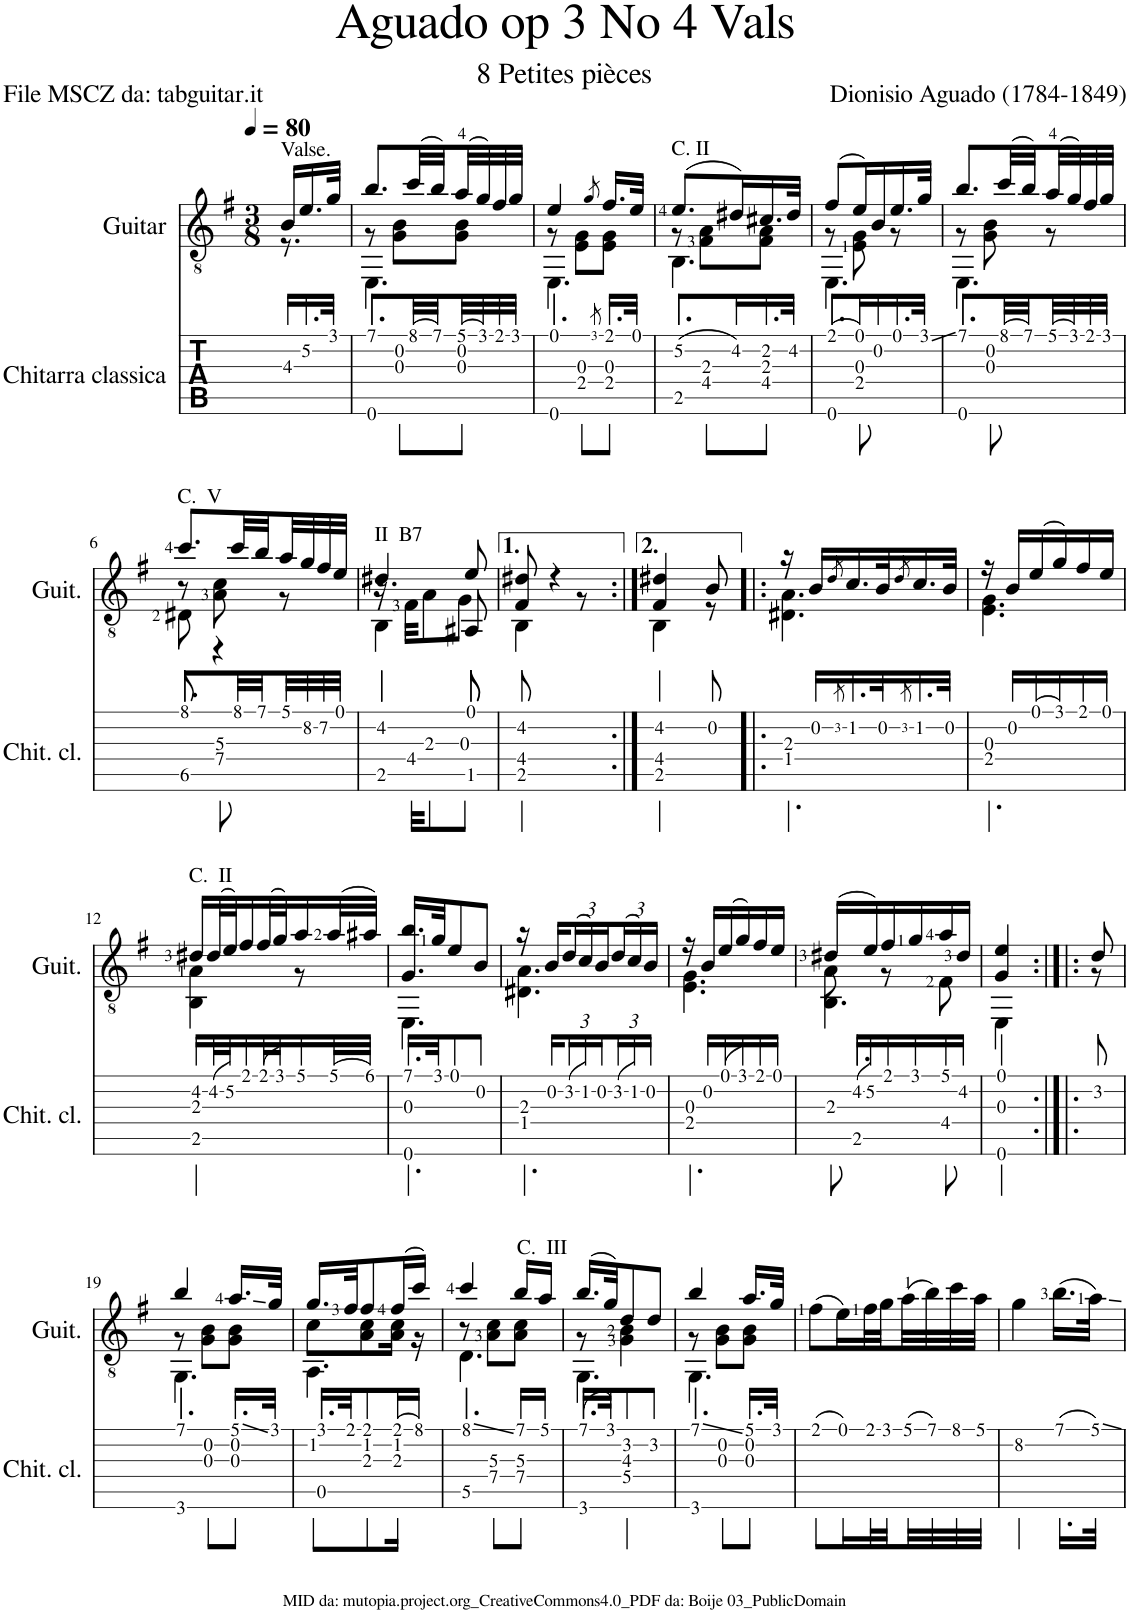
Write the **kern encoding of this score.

**kern	**kern
*part2	*part1
*staff2	*staff1
*I"Chitarra classica	*I"Guitar
*I'Chit. cl.	*I'Guit.
*stria6	*
*	*clefGv2
*k[f#]	*k[f#]
*M3/8	*M3/8
*MM80	*MM80
=	=
*^	*^
!	!	!LO:TX:a:t=Valse.	!
16B/LL	8.r	16B/LL	8.r
16.e/	.	16.e/	.
32g/JJk	.	32g/JJk	.
=1	=1	=1	=1
*	*^	*	*^
8.b/L	8r	4.EE/	8.b/L	8r	4.EE\
.	8G\ 8B\L	.	.	8G\ 8B\L	.
(32cc/LL	.	.	(32cc/LL	.	.
32b/)	.	.	32b/)	.	.
(32a/	8G\ 8B\J	.	(32a/	8G\ 8B\J	.
32g/)	.	.	32g/)	.	.
32f#/	.	.	32f#/	.	.
32g/JJJ	.	.	32g/JJJ	.	.
=2	=2	=2	=2	=2	=2
4e/	8r	4.EE/	4e/	8r	4.EE\
.	8E\ 8G\L	.	.	8E\ 8G\L	.
8qg/	.	.	8qg/	.	.
16.f#/LL	8E\ 8G\J	.	16.f#/LL	8E\ 8G\J	.
32e/JJk	.	.	32e/JJk	.	.
=3	=3	=3	=3	=3	=3
!	!	!	!LO:TX:a:t=C. II	!	!
(8.e/L	8r	4.BB/	(8.e/L	8r	4.BB\
.	8F#\ 8A\L	.	.	8F#\ 8A\L	.
16d#X/L)	.	.	16d#X/L)	.	.
16.c#X/	8F#\ 8A\J	.	16.c#X/	8F#\ 8A\J	.
32d#/JJk	.	.	32d#/JJk	.	.
=4	=4	=4	=4	=4	=4
(8f#/L	8r	4.EE/	(8f#/L	8r	4.EE\
16e/L)	8E\ 8G\	.	16e/L)	8E\ 8G\	.
16B/	.	.	16B/	.	.
16.e/	8r	.	16.e/	8r	.
32g/JJk	.	.	32g/JJk	.	.
=5	=5	=5	=5	=5	=5
8.b/L	8r	4.EE/	8.b/L	8r	4.EE\
.	8G\ 8B\	.	.	8G\ 8B\	.
(32cc/LL	.	.	(32cc/LL	.	.
32b/)	.	.	32b/)	.	.
(32a/	8r	.	(32a/	8r	.
32g/)	.	.	32g/)	.	.
32f#/	.	.	32f#/	.	.
32g/JJJ	.	.	32g/JJJ	.	.
!!LO:LB:g=z	!!	!!
=6	=6	=6	=6	=6	=6
!	!	!	!LO:TX:a:t=C.  V	!	!
8.cc/L	8r	8D#X/	8.cc/L	8r	8D#X\
.	8A\ 8c\	4r	.	8A\ 8c\	4r
32cc/LL	.	.	32cc/LL	.	.
32b/	.	.	32b/	.	.
32a/	8r	.	32a/	8r	.
32g/	.	.	32g/	.	.
32f#/	.	.	32f#/	.	.
32e/JJJ	.	.	32e/JJJ	.	.
=7	=7	=7	=7	=7	=7
!	!	!	!LO:TX:a:t=II  B7	!	!
4d#X/	16.r	4BB/	4d#X/	16.r	4BB\
.	32F#\KKL	.	.	32F#\KKL	.
.	8A\	.	.	8A\	.
8e/	8G\J	8AA#X/	8e/	8G\J	8AA#X/
*	*v	*v	*	*	*
*	*	*	*v	*v
=8	=8	=8	=8
8F#/ 8d#X/	4BB\	8F#/ 8d#X/	4BB\
4r	.	4r	.
.	8r	.	8r
=9:|!	=9:|!	=9:|!	=9:|!
4F#/ 4d#X/	4BB\	4F#/ 4d#X/	4BB\
8B/	8r	8B/	8r
=10!|:	=10!|:	=10!|:	=10!|:
16r	4.D#X\ 4.A\	16r	4.D#X\ 4.A\
16B/LL	.	16B/LL	.
8qd/	.	8qd/	.
16.c/	.	16.c/	.
32B/K	.	32B/K	.
8qd/	.	8qd/	.
16.c/	.	16.c/	.
32B/JJk	.	32B/JJk	.
=11	=11	=11	=11
16r	4.E\ 4.G\	16r	4.E\ 4.G\
16B/LL	.	16B/LL	.
(16e/	.	(16e/	.
16g/)	.	16g/)	.
16f#/	.	16f#/	.
16e/JJ	.	16e/JJ	.
!!LO:LB:g=z	!!
=12	=12	=12	=12
!	!	!LO:TX:a:t=C.  II	!
16d#X/LL	4BB\ 4A\	16d#X/LL	4BB\ 4A\
(32d#/L	.	(32d#/L	.
32e/J)	.	32e/J)	.
16f#/	.	16f#/	.
(32f#/L	.	(32f#/L	.
32g/J)	.	32g/J)	.
16a/	8r	16a/	8r
(32a/L	.	(32a/L	.
32a#X/JJJ)	.	32a#X/JJJ)	.
=13	=13	=13	=13
16.G/ 16.b/LL	4.EE\	16.G/ 16.b/LL	4.EE\
32g/JK	.	32g/JK	.
8e/	.	8e/	.
8B/J	.	8B/J	.
=14	=14	=14	=14
16r	4.D#X\ 4.A\	16r	4.D#X\ 4.A\
16B/LL	.	16B/LL	.
*Xbrackettup	*	*Xbrackettup	*
(24d/	.	(24d/	.
24c/)	.	24c/)	.
24B/	.	24B/	.
(24d/	.	(24d/	.
24c/)	.	24c/)	.
24B/JJ	.	24B/JJ	.
=15	=15	=15	=15
16r	4.E\ 4.G\	16r	4.E\ 4.G\
16B/LL	.	16B/LL	.
(16e/	.	(16e/	.
16g/)	.	16g/)	.
16f#/	.	16f#/	.
16e/JJ	.	16e/JJ	.
=16	=16	=16	=16
*	*^	*	*^
(16d#X/LL	8A\	4.BB/	(16d#X/LL	8A\	4.BB\
16e/)	.	.	16e/)	.	.
16f#/	8r	.	16f#/	8r	.
16g/	.	.	16g/	.	.
16a/	8F#\	.	16a/	8F#\	.
16d#/JJ	.	.	16d#/JJ	.	.
*	*v	*v	*	*	*
*	*	*	*v	*v
=17	=17	=17	=17
4G/ 4e/	4EE\	4G/ 4e/	4EE\
=18:|!|:	=18:|!|:	=18:|!|:	=18:|!|:
8d/	8r	8d/	8r
!!LO:LB:g=z
=19	=19	=19	=19
*	*^	*	*^
4b/	8r	4.GG/	4b/	8r	4.GG\
.	8G\ 8B\L	.	.	8G\ 8B\L	.
16.a/LL	8G\ 8B\J	.	16.a/LL	8G\ 8B\J	.
32g/JJk	.	.	32g/JJk	.	.
=20	=20	=20	=20	=20	=20
16.g/LL	8c\L	4.AA/	16.g/LL	8c\L	4.AA\
32f#/JK	.	.	32f#/JK	.	.
8f#/	8A\ 8c\	.	8f#/	8A\ 8c\	.
(16f#/L	16A\ 16c\Jk	.	(16f#/L	16A\ 16c\Jk	.
16cc/JJ)	16r	.	16cc/JJ)	16r	.
=21	=21	=21	=21	=21	=21
4cc/	8r	4.D/	4cc/	8r	4.D\
.	8A\ 8c\L	.	.	8A\ 8c\L	.
16b/LL	8A\ 8c\J	.	16b/LL	8A\ 8c\J	.
16a/JJ	.	.	16a/JJ	.	.
=22	=22	=22	=22	=22	=22
!	!	!	!LO:TX:a:t=C.  III	!	!
(16.b/LL	8r	4.GG/	(16.b/LL	8r	4.GG\
32g/JK)	.	.	32g/JK)	.	.
8d/	4G\ 4B\	.	8d/	4G\ 4B\	.
8d/J	.	.	8d/J	.	.
=23	=23	=23	=23	=23	=23
4b/	8r	4.GG/	4b/	8r	4.GG\
.	8G\ 8B\L	.	.	8G\ 8B\L	.
16.a/LL	8G\ 8B\J	.	16.a/LL	8G\ 8B\J	.
32g/JJk	.	.	32g/JJk	.	.
*v	*v	*v	*	*	*
*	*v	*v	*v
=24	=24
(8f#\L	(8f#\L
16e\L)	16e\L)
32f#\L	32f#\L
32g\	32g\
(32a\	(32a\
32b\)	32b\)
32cc\	32cc\
32a\JJJ	32a\JJJ
=25	=25
4g\	4g\
(16.b\LL	(16.b\LL
32a\JJk)	32a\JJk)
=	=
*-	*-
